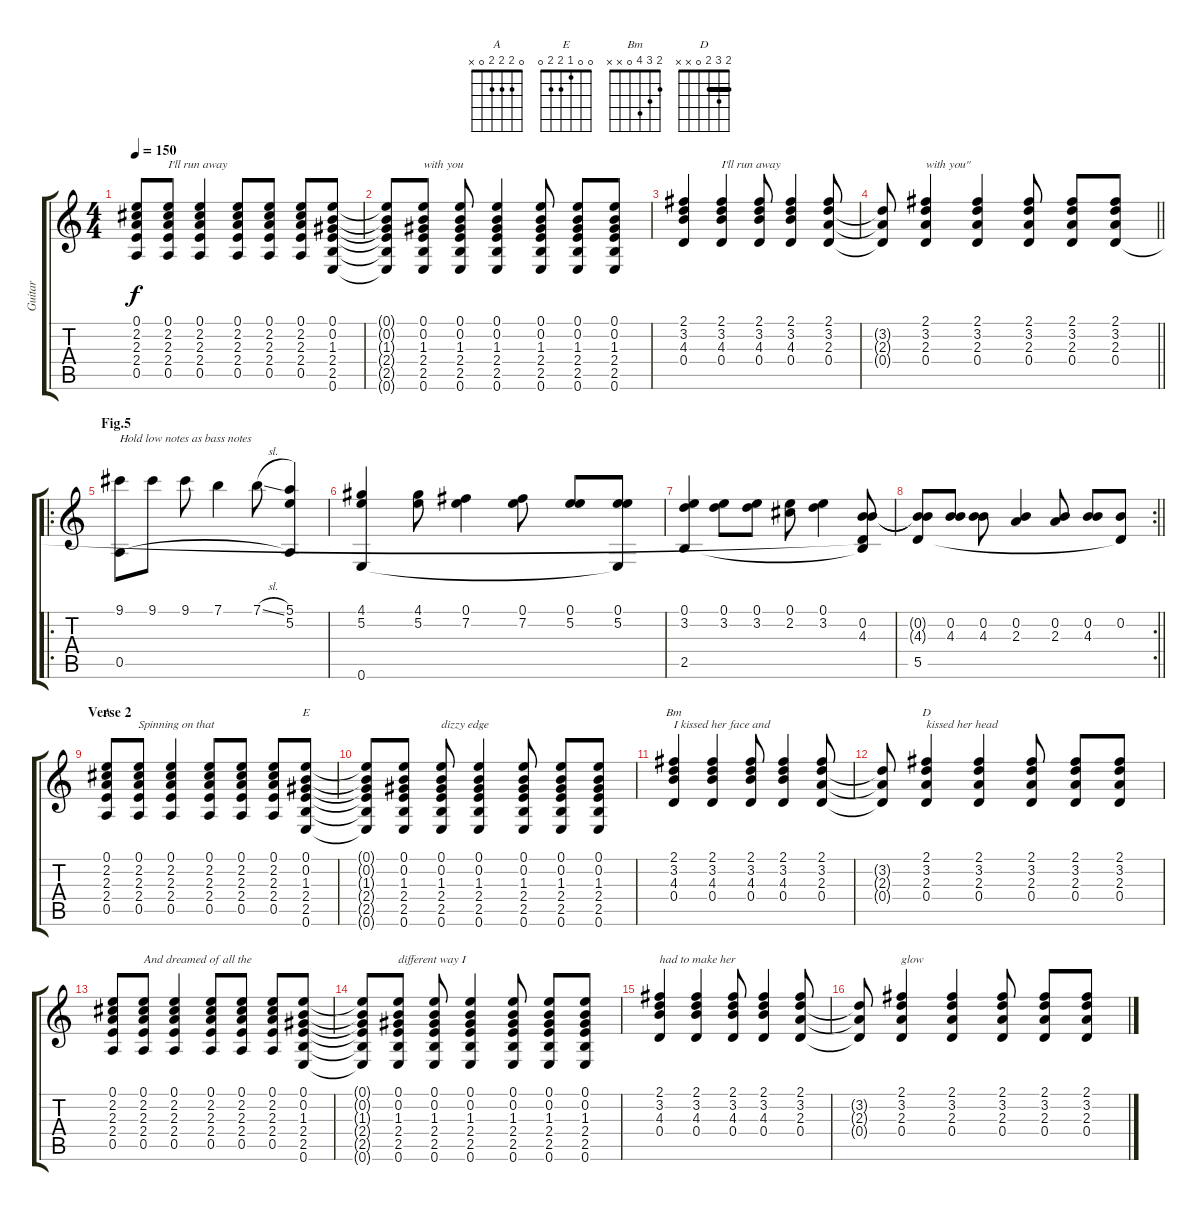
\track ("Guitar" "Guitar") {instrument acousticguitarsteel}
\staff {score tabs}
\tuning (E4 B3 G3 D3 A2 E2) {hide}
\chord ("A" 0 2 2 2 0 x)
\chord ("E" 0 0 1 2 2 0)
\chord ("Bm" 2 3 4 0 x x)
\chord ("D" 2 3 2 0 x x) {barre 2}
\ts (4 4)
\tempo 150
\clef g2
\ks c
(0.1 2.2 2.3 2.4 0.5).8{dy f} (0.1 2.2 2.3 2.4 0.5).8{txt "I'll run away"} (0.1 2.2 2.3 2.4 0.5).4 (0.1 2.2 2.3 2.4 0.5).8 (0.1 2.2 2.3 2.4 0.5).8 (0.1 2.2 2.3 2.4 0.5).8 (0.1 0.2 1.3 2.4 2.5 0.6).8 |
(0.1{t} 0.2{t} 1.3{t} 2.4{t} 2.5{t} 0.6{t}).8 (0.1 0.2 1.3 2.4 2.5 0.6).8{txt "with you"} (0.1 0.2 1.3 2.4 2.5 0.6).8 (0.1 0.2 1.3 2.4 2.5 0.6).4 (0.1 0.2 1.3 2.4 2.5 0.6).8 (0.1 0.2 1.3 2.4 2.5 0.6).8 (0.1 0.2 1.3 2.4 2.5 0.6).8 |
(2.1 3.2 4.3 0.4).4 (2.1 3.2 4.3 0.4).4{txt "I'll run away"} (2.1 3.2 4.3 0.4).8 (2.1 3.2 4.3 0.4).4 (2.1 3.2 2.3 0.4).8 |
\barLineRight lightlight
(3.2{t} 2.3{t} 0.4{t}).8 (2.1 3.2 2.3 0.4).4{txt "with you\""} (2.1 3.2 2.3 0.4).4 (2.1 3.2 2.3 0.4).8 (2.1 3.2 2.3 0.4).8 (2.1 3.2 2.3 0.4).8 |
\ro
\section ("" "Fig.5")
(9.1 0.5).8{txt "Hold low notes as bass notes"} 9.1.8 9.1.8 7.1.4 7.1{sl}.8 (5.1 5.2 0.5{t}).4 |
(4.1 5.2 0.6).4 (4.1 5.2).8 (0.1 7.2).4 (0.1 7.2).8 (0.1 5.2).8 (0.1 5.2 0.6{t}).8 |
(0.1 3.2 2.5).4 (0.1 3.2).8 (0.1 3.2).8 (0.1 2.2).8 (0.1 3.2).4 (0.2 4.3 0.4{t} 2.5{t}).8 |
\rc 2
\barLineRight lightlight
(0.2{t} 4.3{t} 5.5).8 (0.2 4.3).8 (0.2 4.3).8 (0.2 2.3).4 (0.2 2.3).8 (0.2 4.3).8 (0.2 5.5{t}).8 |
\section ("" "Verse 2")
(0.1 2.2 2.3 2.4 0.5).8{ch "A"} (0.1 2.2 2.3 2.4 0.5).8{txt "Spinning on that"} (0.1 2.2 2.3 2.4 0.5).4 (0.1 2.2 2.3 2.4 0.5).8 (0.1 2.2 2.3 2.4 0.5).8 (0.1 2.2 2.3 2.4 0.5).8 (0.1 0.2 1.3 2.4 2.5 0.6).8{ch "E"} |
(0.1{t} 0.2{t} 1.3{t} 2.4{t} 2.5{t} 0.6{t}).8 (0.1 0.2 1.3 2.4 2.5 0.6).8 (0.1 0.2 1.3 2.4 2.5 0.6).8{txt "dizzy edge"} (0.1 0.2 1.3 2.4 2.5 0.6).4 (0.1 0.2 1.3 2.4 2.5 0.6).8 (0.1 0.2 1.3 2.4 2.5 0.6).8 (0.1 0.2 1.3 2.4 2.5 0.6).8 |
(2.1 3.2 4.3 0.4).4{ch "Bm" txt "I kissed her face and"} (2.1 3.2 4.3 0.4).4 (2.1 3.2 4.3 0.4).8 (2.1 3.2 4.3 0.4).4 (2.1 3.2 2.3 0.4).8 |
(3.2{t} 2.3{t} 0.4{t}).8 (2.1 3.2 2.3 0.4).4{ch "D" txt "kissed her head"} (2.1 3.2 2.3 0.4).4 (2.1 3.2 2.3 0.4).8 (2.1 3.2 2.3 0.4).8 (2.1 3.2 2.3 0.4).8 |
(0.1 2.2 2.3 2.4 0.5).8 (0.1 2.2 2.3 2.4 0.5).8{txt "And dreamed of all the"} (0.1 2.2 2.3 2.4 0.5).4 (0.1 2.2 2.3 2.4 0.5).8 (0.1 2.2 2.3 2.4 0.5).8 (0.1 2.2 2.3 2.4 0.5).8 (0.1 0.2 1.3 2.4 2.5 0.6).8 |
(0.1{t} 0.2{t} 1.3{t} 2.4{t} 2.5{t} 0.6{t}).8 (0.1 0.2 1.3 2.4 2.5 0.6).8{txt "different way I"} (0.1 0.2 1.3 2.4 2.5 0.6).8 (0.1 0.2 1.3 2.4 2.5 0.6).4 (0.1 0.2 1.3 2.4 2.5 0.6).8 (0.1 0.2 1.3 2.4 2.5 0.6).8 (0.1 0.2 1.3 2.4 2.5 0.6).8 |
(2.1 3.2 4.3 0.4).4{txt "had to make her"} (2.1 3.2 4.3 0.4).4 (2.1 3.2 4.3 0.4).8 (2.1 3.2 4.3 0.4).4 (2.1 3.2 2.3 0.4).8 |
(3.2{t} 2.3{t} 0.4{t}).8 (2.1 3.2 2.3 0.4).4{txt "glow"} (2.1 3.2 2.3 0.4).4 (2.1 3.2 2.3 0.4).8 (2.1 3.2 2.3 0.4).8 (2.1 3.2 2.3 0.4).8
